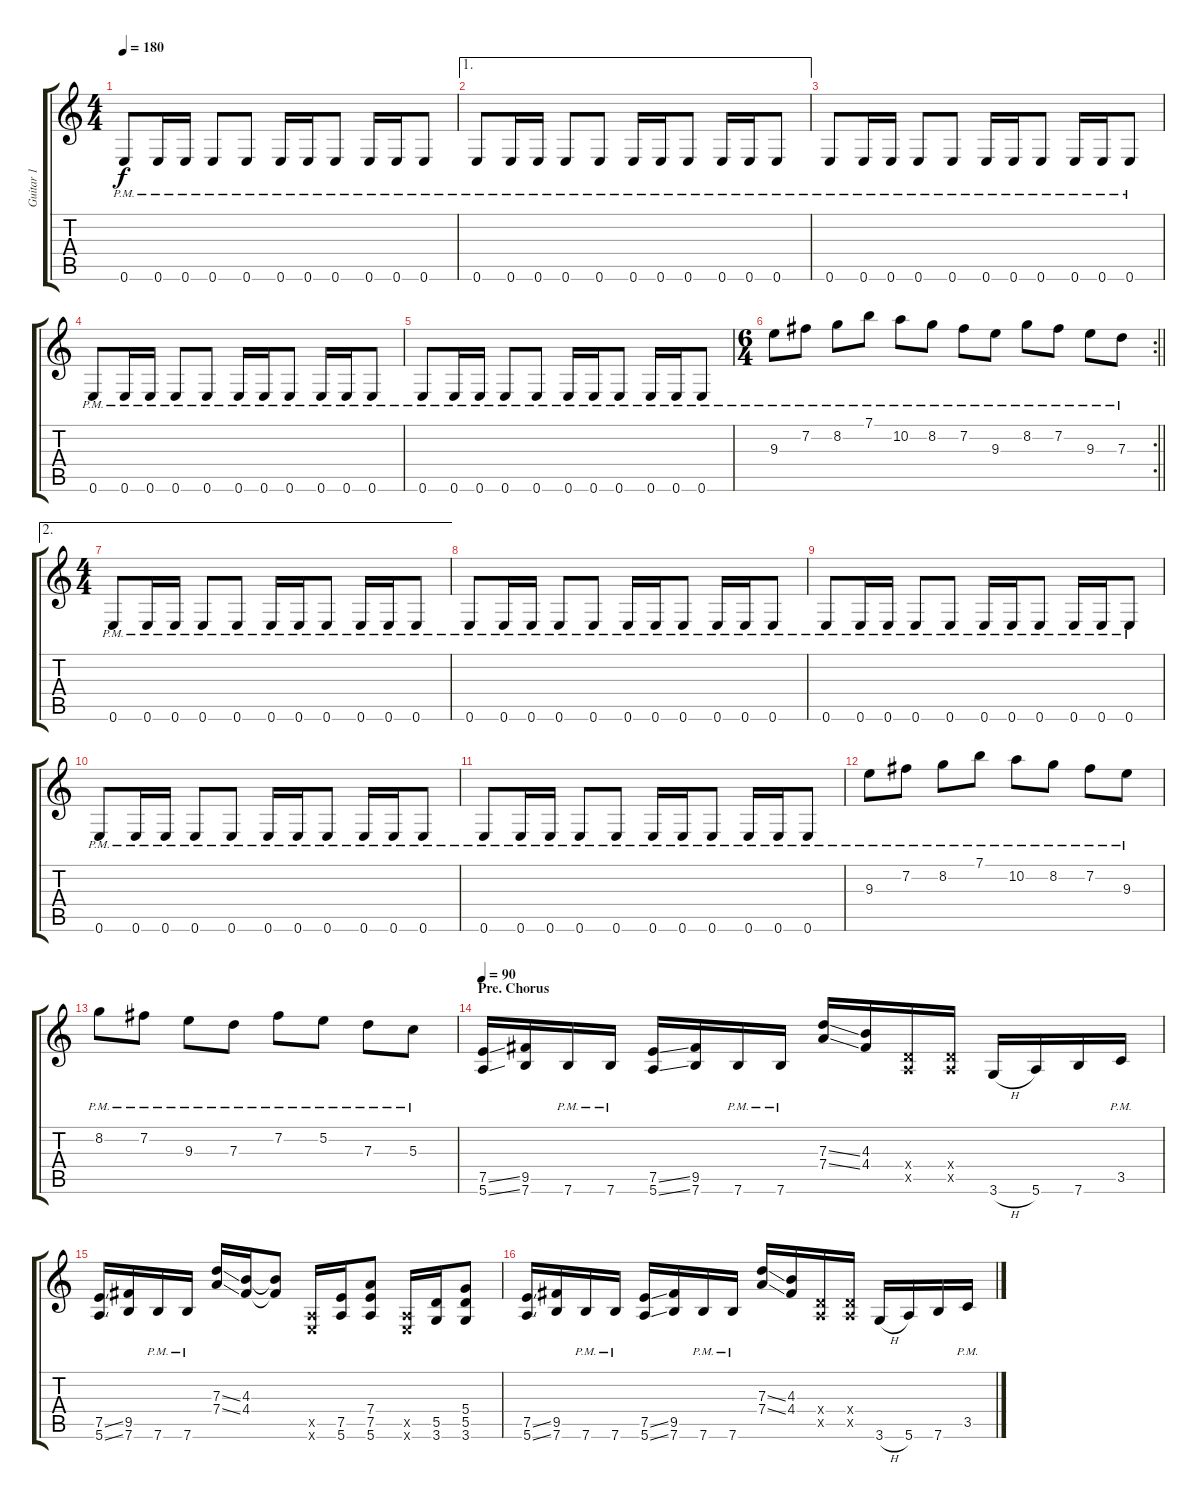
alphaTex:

\track ("Guitar 1" "Guitar 1") {instrument distortionguitar}
\staff {score tabs}
\tuning (E4 B3 G3 D3 A2 E2) {hide}
\ts (4 4)
\tempo 180
\clef g2
\ks c
0.6{pm}.8{dy f} 0.6{pm}.16 0.6{pm}.16 0.6{pm}.8 0.6{pm}.8 0.6{pm}.16 0.6{pm}.16 0.6{pm}.8 0.6{pm}.16 0.6{pm}.16 0.6{pm}.8 |
\ae 1
0.6{pm}.8 0.6{pm}.16 0.6{pm}.16 0.6{pm}.8 0.6{pm}.8 0.6{pm}.16 0.6{pm}.16 0.6{pm}.8 0.6{pm}.16 0.6{pm}.16 0.6{pm}.8 |
0.6{pm}.8 0.6{pm}.16 0.6{pm}.16 0.6{pm}.8 0.6{pm}.8 0.6{pm}.16 0.6{pm}.16 0.6{pm}.8 0.6{pm}.16 0.6{pm}.16 0.6{pm}.8 |
0.6{pm}.8 0.6{pm}.16 0.6{pm}.16 0.6{pm}.8 0.6{pm}.8 0.6{pm}.16 0.6{pm}.16 0.6{pm}.8 0.6{pm}.16 0.6{pm}.16 0.6{pm}.8 |
0.6{pm}.8 0.6{pm}.16 0.6{pm}.16 0.6{pm}.8 0.6{pm}.8 0.6{pm}.16 0.6{pm}.16 0.6{pm}.8 0.6{pm}.16 0.6{pm}.16 0.6{pm}.8 |
\rc 2
\ts (6 4)
\barLineRight lightlight
9.3{pm}.8 7.2{pm}.8 8.2{pm}.8 7.1{pm}.8 10.2{pm}.8 8.2{pm}.8 7.2{pm}.8 9.3{pm}.8 8.2{pm}.8 7.2{pm}.8 9.3{pm}.8 7.3{pm}.8 |
\ae 2
\ts (4 4)
0.6{pm}.8 0.6{pm}.16 0.6{pm}.16 0.6{pm}.8 0.6{pm}.8 0.6{pm}.16 0.6{pm}.16 0.6{pm}.8 0.6{pm}.16 0.6{pm}.16 0.6{pm}.8 |
0.6{pm}.8 0.6{pm}.16 0.6{pm}.16 0.6{pm}.8 0.6{pm}.8 0.6{pm}.16 0.6{pm}.16 0.6{pm}.8 0.6{pm}.16 0.6{pm}.16 0.6{pm}.8 |
0.6{pm}.8 0.6{pm}.16 0.6{pm}.16 0.6{pm}.8 0.6{pm}.8 0.6{pm}.16 0.6{pm}.16 0.6{pm}.8 0.6{pm}.16 0.6{pm}.16 0.6{pm}.8 |
0.6{pm}.8 0.6{pm}.16 0.6{pm}.16 0.6{pm}.8 0.6{pm}.8 0.6{pm}.16 0.6{pm}.16 0.6{pm}.8 0.6{pm}.16 0.6{pm}.16 0.6{pm}.8 |
0.6{pm}.8 0.6{pm}.16 0.6{pm}.16 0.6{pm}.8 0.6{pm}.8 0.6{pm}.16 0.6{pm}.16 0.6{pm}.8 0.6{pm}.16 0.6{pm}.16 0.6{pm}.8 |
9.3{pm}.8 7.2{pm}.8 8.2{pm}.8 7.1{pm}.8 10.2{pm}.8 8.2{pm}.8 7.2{pm}.8 9.3{pm}.8 |
8.2{pm}.8 7.2{pm}.8 9.3{pm}.8 7.3{pm}.8 7.2{pm}.8 5.2{pm}.8 7.3{pm}.8 5.3{pm}.8 |
\section ("" "Pre. Chorus")
\tempo 90
(7.5{ss} 5.6{ss}).16 (9.5 7.6).16 7.6{pm}.16 7.6{pm}.16 (7.5{ss} 5.6{ss}).16 (9.5 7.6).16 7.6{pm}.16 7.6{pm}.16 (7.3{ss} 7.4{ss}).16 (4.3 4.4).16 (0.4{x} 0.5{x}).16 (0.4{x} 0.5{x}).16 3.6{h}.16 5.6.16 7.6.16 3.5{pm}.16 |
(7.5{ss} 5.6{ss}).16 (9.5 7.6).16 7.6{pm}.16 7.6{pm}.16 (7.3{ss} 7.4{ss}).16 (4.3 4.4).16 (4.3{t} 4.4{t}).8 (0.5{x} 0.6{x}).16 (7.5 5.6).16 (7.4 7.5 5.6).8 (0.5{x} 0.6{x}).16 (5.5 3.6).16 (5.4 5.5 3.6).8 |
(7.5{ss} 5.6{ss}).16 (9.5 7.6).16 7.6{pm}.16 7.6{pm}.16 (7.5{ss} 5.6{ss}).16 (9.5 7.6).16 7.6{pm}.16 7.6{pm}.16 (7.3{ss} 7.4{ss}).16 (4.3 4.4).16 (0.4{x} 0.5{x}).16 (0.4{x} 0.5{x}).16 3.6{h}.16 5.6.16 7.6.16 3.5{pm}.16
